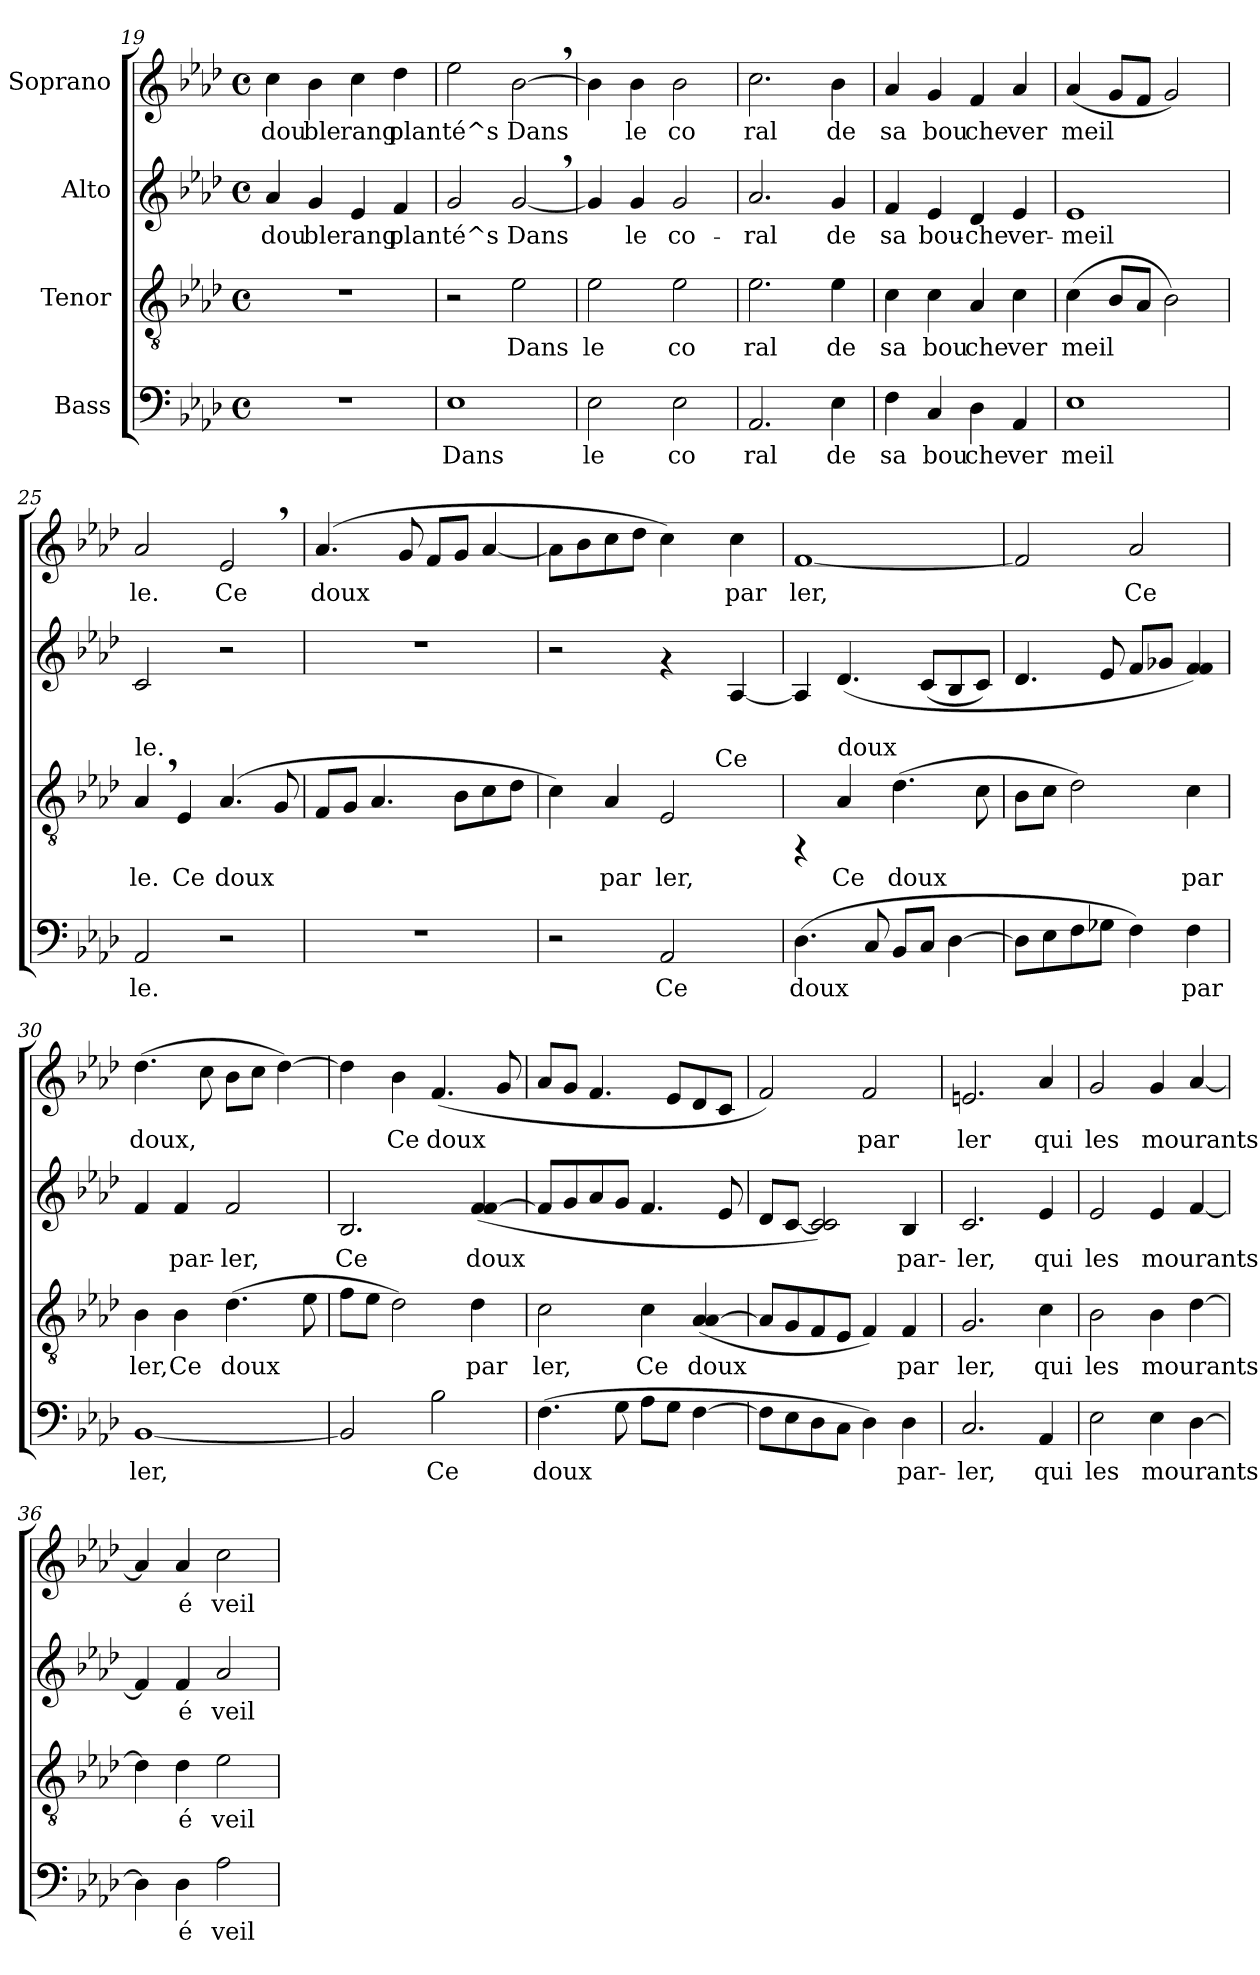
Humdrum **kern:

**kern	**text	**kern	**text	**kern	**text	**kern	**text
*part4	*part4	*part3	*part3	*part2	*part2	*part1	*part1
*staff4	*staff4	*staff3	*staff3	*staff2	*staff2	*staff1	*staff1
*I"Bass	*	*I"Tenor	*	*I"Alto	*	*I"Soprano	*
*clefF4	*	*clefGv2	*	*clefG2	*	*clefG2	*
*k[b-e-a-d-]	*	*k[b-e-a-d-]	*	*k[b-e-a-d-]	*	*k[b-e-a-d-]	*
*A-:	*	*A-:	*	*A-:	*	*A-:	*
*M4/4	*	*M4/4	*	*M4/4	*	*M4/4	*
*met(c)	*	*met(c)	*	*met(c)	*	*met(c)	*
=19	=19	=19	=19	=19	=19	=19	=19
!	!	!	!	!	!LO:LY:b:cj	!	!LO:LY:b:cj
1r	.	1r	.	4a-/	dou	4cc\	dou
!	!	!	!	!	!LO:LY:b:cj	!	!LO:LY:b:cj
.	.	.	.	4g/	ble	4b-\	ble
!	!	!	!	!	!LO:LY:b:cj	!	!LO:LY:b:cj
.	.	.	.	4e-/	rang	4cc\	rang
!	!	!	!	!	!LO:LY:b:cj	!	!LO:LY:b:cj
.	.	.	.	4f/	plan	4dd-\	plan
!!LO:LB:g=z
=20	=20	=20	=20	=20	=20	=20	=20
!	!LO:LY:b:cj	!	!	!	!LO:LY:b:cj	!	!LO:LY:b:cj
1E-	Dans	2r	.	2g/	té^s	2ee-\	té^s
!	!	!	!LO:LY:b:cj	!	!LO:LY:b:cj	!	!LO:LY:b:cj
.	.	2e-\	Dans	[<2g,>/	Dans	[>2b-,>\	Dans
=21	=21	=21	=21	=21	=21	=21	=21
!	!LO:LY:b:cj	!	!LO:LY:b:cj	!	!LO:LY:b:cj	!	!LO:LY:b:cj
2E-\	le	2e-\	le	4g/]	.	4b-\]	.
!	!	!	!	!	!LO:LY:b:cj	!	!LO:LY:b:cj
.	.	.	.	4g/	le	4b-\	le
!	!LO:LY:b:cj	!	!LO:LY:b:cj	!	!LO:LY:b:cj	!	!LO:LY:b:cj
2E-\	co	2e-\	co	2g/	co-	2b-\	co
=22	=22	=22	=22	=22	=22	=22	=22
!	!LO:LY:b:cj	!	!LO:LY:b:cj	!	!LO:LY:b:cj	!	!LO:LY:b:cj
2.AA-/	ral	2.e-\	ral	2.a-/	-ral	2.cc\	ral
!	!LO:LY:b:cj	!	!LO:LY:b:cj	!	!LO:LY:b:cj	!	!LO:LY:b:cj
4E-\	de	4e-\	de	4g/	de	4b-\	de
=23	=23	=23	=23	=23	=23	=23	=23
!	!LO:LY:b:cj	!	!LO:LY:b:cj	!	!LO:LY:b:cj	!	!LO:LY:b:cj
4F\	sa	4c\	sa	4f/	sa	4a-/	sa
!	!LO:LY:b:cj	!	!LO:LY:b:cj	!	!LO:LY:b:cj	!	!LO:LY:b:cj
4C/	bou	4c\	bou	4e-/	bou-	4g/	bou
!	!LO:LY:b:cj	!	!LO:LY:b:cj	!	!LO:LY:b:cj	!	!LO:LY:b:cj
4D-\	che	4A-/	che	4d-/	-che	4f/	che
!	!LO:LY:b:cj	!	!LO:LY:b:cj	!	!LO:LY:b:cj	!	!LO:LY:b:cj
4AA-/	ver	4c\	ver	4e-/	ver-	4a-/	ver
=24	=24	=24	=24	=24	=24	=24	=24
!	!LO:LY:b:cj	!	!LO:LY:b:cj	!	!LO:LY:b:cj	!	!LO:LY:b:cj
1E-	meil	(>4c\	meil	1e-	-meil-	(<4a-/	meil
!	!	!	!LO:LY:b:cj	!	!	!	!LO:LY:b:cj
.	.	8B-/L	.	.	.	8g/L	.
!	!	!	!LO:LY:b:cj	!	!	!	!LO:LY:b:cj
.	.	8A-/J	.	.	.	8f/J	.
!	!	!	!LO:LY:b:cj	!	!	!	!LO:LY:b:cj
.	.	2B-\)	.	.	.	2g/)	.
!!LO:LB:g=z
=25	=25	=25	=25	=25	=25	=25	=25
!	!	!LO:TX:a:t=le.	!	!	!	!	!
!	!LO:LY:b:cj	!	!LO:LY:b:cj	!	!LO:LY:b:cj	!	!LO:LY:b:cj
2AA-/	le.	4A-,>/	le.	2c/	--	2a-/	le.
!	!	!	!LO:LY:b:cj	!	!	!	!
.	.	4E-/	Ce	.	.	.	.
!	!	!	!LO:LY:b:cj	!	!	!	!LO:LY:b:cj
2r	.	(>4.A-/	doux	2r	.	2e-,>/	Ce
!	!	!	!LO:LY:b:cj	!	!	!	!
.	.	8G/	.	.	.	.	.
=26	=26	=26	=26	=26	=26	=26	=26
!	!	!	!LO:LY:b:cj	!	!	!	!LO:LY:b:cj
1r	.	8F/L	.	1r	.	(>4.a-/	doux
!	!	!	!LO:LY:b:cj	!	!	!	!
.	.	8G/J	.	.	.	.	.
!	!	!	!LO:LY:b:cj	!	!	!	!
.	.	4.A-/	.	.	.	.	.
!	!	!	!	!	!	!	!LO:LY:b:cj
.	.	.	.	.	.	8g/	.
!	!	!	!	!	!	!	!LO:LY:b:cj
.	.	.	.	.	.	8f/L	.
!	!	!	!LO:LY:b:cj	!	!	!	!LO:LY:b:cj
.	.	8B-\L	.	.	.	8g/J	.
!	!	!	!LO:LY:b:cj	!	!	!	!LO:LY:b:cj
.	.	8c\	.	.	.	[<4a-/	.
!	!	!	!LO:LY:b:cj	!	!	!	!
.	.	8d-\J	.	.	.	.	.
=27	=27	=27	=27	=27	=27	=27	=27
!	!	!	!LO:LY:b:cj	!	!	!	!LO:LY:b:cj
*	*	*^	*	*	*	*	*
2r	.	4c\)	2ryy	.	2r	.	8a-\L]	.
!	!	!	!	!	!	!	!	!LO:LY:b:cj
.	.	.	.	.	.	.	8b-\	.
!	!	!	!	!LO:LY:b:cj	!	!	!	!LO:LY:b:cj
.	.	4A-/	.	par	.	.	8cc\	.
!	!	!	!	!	!	!	!	!LO:LY:b:cj
.	.	.	.	.	.	.	8dd-\J	.
!	!LO:LY:b:cj	!	!	!LO:LY:b:cj	!	!	!	!LO:LY:b:cj
2AA-/	Ce	2E-/	8ryy	ler,	4rf	.	4cc\)	.
.	.	.	16ryy	.	.	.	.	.
.	.	.	64ryy	.	.	.	.	.
!	!	!	!LO:TX:a:t=Ce	!	!	!	!	!
.	.	.	4ryy	.	.	.	.	.
!	!	!	!	!	!	!LO:LY:b:cj	!	!LO:LY:b:cj
.	.	.	.	.	[<4A-/	--	4cc\	par
.	.	.	32.ryy	.	.	.	.	.
=28	=28	=28	=28	=28	=28	=28	=28	=28
!	!LO:LY:b:cj	!	!	!	!	!LO:LY:b:cj	!	!LO:LY:b:cj
*	*	*v	*v	*	*	*	*	*
(>4.D-\	doux	4rFF	.	4A-/]	--	[<1f	ler,
!	!	!LO:TX:a:t=doux	!	!	!	!	!
!	!	!	!LO:LY:b:cj	!	!LO:LY:b:cj	!	!
.	.	4A-/	Ce	(<4.d-/	--	.	.
!	!LO:LY:b:cj	!	!	!	!	!	!
8C/	.	.	.	.	.	.	.
!	!LO:LY:b:cj	!	!LO:LY:b:cj	!	!	!	!
8BB-/L	.	(>4.d-\	doux	.	.	.	.
!	!LO:LY:b:cj	!	!	!	!LO:LY:b:cj	!	!
8C/J	.	.	.	(<8c/L	--	.	.
!	!LO:LY:b:cj	!	!	!	!LO:LY:b:cj	!	!
[>4D-\	.	.	.	8B-/	--	.	.
!	!	!	!LO:LY:b:cj	!	!LO:LY:b:cj	!	!
.	.	8c\	.	8c/J)	--	.	.
=29	=29	=29	=29	=29	=29	=29	=29
!	!LO:LY:b:cj	!	!LO:LY:b:cj	!	!LO:LY:b:cj	!	!LO:LY:b:cj
8D-\L]	.	8B-\L	.	4.d-/	--	2f/]	.
!	!LO:LY:b:cj	!	!LO:LY:b:cj	!	!	!	!
8E-\	.	8c\J	.	.	.	.	.
!	!LO:LY:b:cj	!	!LO:LY:b:cj	!	!	!	!
8F\	.	2d-\)	.	.	.	.	.
!	!LO:LY:b:cj	!	!	!	!LO:LY:b:cj	!	!
8G-X\J	.	.	.	8e-/	--	.	.
!	!LO:LY:b:cj	!	!	!	!LO:LY:b:cj	!	!LO:LY:b:cj
4F\)	.	.	.	8f/L	--	2a-/	Ce
!	!	!	!	!	!LO:LY:b:cj	!	!
.	.	.	.	8g-X/J	--	.	.
!	!LO:LY:b:cj	!	!LO:LY:b:cj	!	!LO:LY:b:cj	!	!
4F\	par	4c\	par	4f/ 4f/)	--	.	.
!!LO:PB:g=z
=30	=30	=30	=30	=30	=30	=30	=30
!	!LO:LY:b:cj	!	!LO:LY:b:cj	!	!LO:LY:b:cj	!	!LO:LY:b:cj
[<1BB-	ler,	4B-\	ler,	4f/	--	(>4.dd-\	doux,
!	!	!	!LO:LY:b:cj	!	!LO:LY:b:cj	!	!
.	.	4B-\	Ce	4f/	-par-	.	.
!	!	!	!	!	!	!	!LO:LY:b:cj
.	.	.	.	.	.	8cc\	.
!	!	!	!LO:LY:b:cj	!	!LO:LY:b:cj	!	!LO:LY:b:cj
.	.	(>4.d-\	doux	2f/	-ler,	8b-\L	.
!	!	!	!	!	!	!	!LO:LY:b:cj
.	.	.	.	.	.	8cc\J	.
!	!	!	!	!	!	!	!LO:LY:b:cj
.	.	.	.	.	.	[>4dd-\)	.
!	!	!	!LO:LY:b:cj	!	!	!	!
.	.	8e-\	.	.	.	.	.
=31	=31	=31	=31	=31	=31	=31	=31
!	!LO:LY:b:cj	!	!LO:LY:b:cj	!	!LO:LY:b:cj	!	!LO:LY:b:cj
2BB-/]	.	8f\L	.	2.B-/	Ce	4dd-\]	.
!	!	!	!LO:LY:b:cj	!	!	!	!
.	.	8e-\J	.	.	.	.	.
!	!	!	!LO:LY:b:cj	!	!	!	!LO:LY:b:cj
.	.	2d-\)	.	.	.	4b-\	Ce
!	!LO:LY:b:cj	!	!	!	!	!	!LO:LY:b:cj
2B-\	Ce	.	.	.	.	(<4.f/	doux
!	!	!	!LO:LY:b:cj	!	!LO:LY:b:cj	!	!
.	.	4d-\	par	(<4f/ [<4f/	doux	.	.
!	!	!	!	!	!	!	!LO:LY:b:cj
.	.	.	.	.	.	8g/	.
=32	=32	=32	=32	=32	=32	=32	=32
!	!LO:LY:b:cj	!	!LO:LY:b:cj	!	!LO:LY:b:cj	!	!LO:LY:b:cj
(>4.F\	doux	2c\	ler,	8f/L]	.	8a-/L	.
!	!	!	!	!	!LO:LY:b:cj	!	!LO:LY:b:cj
.	.	.	.	8g/	.	8g/J	.
!	!	!	!	!	!LO:LY:b:cj	!	!LO:LY:b:cj
.	.	.	.	8a-/	.	4.f/	.
!	!LO:LY:b:cj	!	!	!	!LO:LY:b:cj	!	!
8G\	.	.	.	8g/J	.	.	.
!	!LO:LY:b:cj	!	!LO:LY:b:cj	!	!LO:LY:b:cj	!	!
8A-\L	.	4c\	Ce	4.f/	.	.	.
!	!LO:LY:b:cj	!	!	!	!	!	!LO:LY:b:cj
8G\J	.	.	.	.	.	8e-/L	.
!	!LO:LY:b:cj	!	!LO:LY:b:cj	!	!	!	!LO:LY:b:cj
[>4F\	.	(<4A-/ [<4A-/	doux	.	.	8d-/	.
!	!	!	!	!	!LO:LY:b:cj	!	!LO:LY:b:cj
.	.	.	.	8e-/	.	8c/J	.
=33	=33	=33	=33	=33	=33	=33	=33
!	!LO:LY:b:cj	!	!LO:LY:b:cj	!	!LO:LY:b:cj	!	!LO:LY:b:cj
8F\L]	.	8A-/L]	.	8d-/L	.	2f/)	.
!	!LO:LY:b:cj	!	!LO:LY:b:cj	!	!LO:LY:b:cj	!	!
8E-\	.	8G/	.	[<8c/J	.	.	.
!	!LO:LY:b:cj	!	!LO:LY:b:cj	!	!LO:LY:b:cj	!	!
8D-\	.	8F/	.	2c/ 2c/])	.	.	.
!	!LO:LY:b:cj	!	!LO:LY:b:cj	!	!	!	!
8C\J	.	8E-/J	.	.	.	.	.
!	!LO:LY:b:cj	!	!LO:LY:b:cj	!	!	!	!LO:LY:b:cj
4D-\)	.	4F/)	.	.	.	2f/	par
!	!LO:LY:b:cj	!	!LO:LY:b:cj	!	!LO:LY:b:cj	!	!
4D-\	par-	4F/	par	4B-/	par-	.	.
=34	=34	=34	=34	=34	=34	=34	=34
!	!LO:LY:b:cj	!	!LO:LY:b:cj	!	!LO:LY:b:cj	!	!LO:LY:b:cj
2.C/	-ler,	2.G/	ler,	2.c/	-ler,	2.en/	ler
!	!LO:LY:b:cj	!	!LO:LY:b:cj	!	!LO:LY:b:cj	!	!LO:LY:b:cj
4AA-/	qui	4c\	qui	4e-/	qui	4a-/	qui
!!LO:LB:g=z
=35	=35	=35	=35	=35	=35	=35	=35
!	!LO:LY:b:cj	!	!LO:LY:b:cj	!	!LO:LY:b:cj	!	!LO:LY:b:cj
2E-\	les	2B-\	les	2e-/	les	2g/	les
!	!LO:LY:b:cj	!	!LO:LY:b:cj	!	!LO:LY:b:cj	!	!LO:LY:b:cj
4E-\	mourants	4B-\	mourants	4e-/	mourants	4g/	mourants
!	!LO:LY:b:cj	!	!LO:LY:b:cj	!	!LO:LY:b:cj	!	!LO:LY:b:cj
[>4D-\	.	[>4d-\	.	[<4f/	.	[<4a-/	.
=36	=36	=36	=36	=36	=36	=36	=36
!	!LO:LY:b:cj	!	!LO:LY:b:cj	!	!LO:LY:b:cj	!	!LO:LY:b:cj
4D-\]	.	4d-\]	.	4f/]	.	4a-/]	.
!	!LO:LY:b:cj	!	!LO:LY:b:cj	!	!LO:LY:b:cj	!	!LO:LY:b:cj
4D-\	é	4d-\	é	4f/	é	4a-/	é
!	!LO:LY:b:cj	!	!LO:LY:b:cj	!	!LO:LY:b:cj	!	!LO:LY:b:cj
2A-\	veil	2e-\	veil	2a-/	veil	2cc\	veil
=	=	=	=	=	=	=	=
*-	*-	*-	*-	*-	*-	*-	*-
